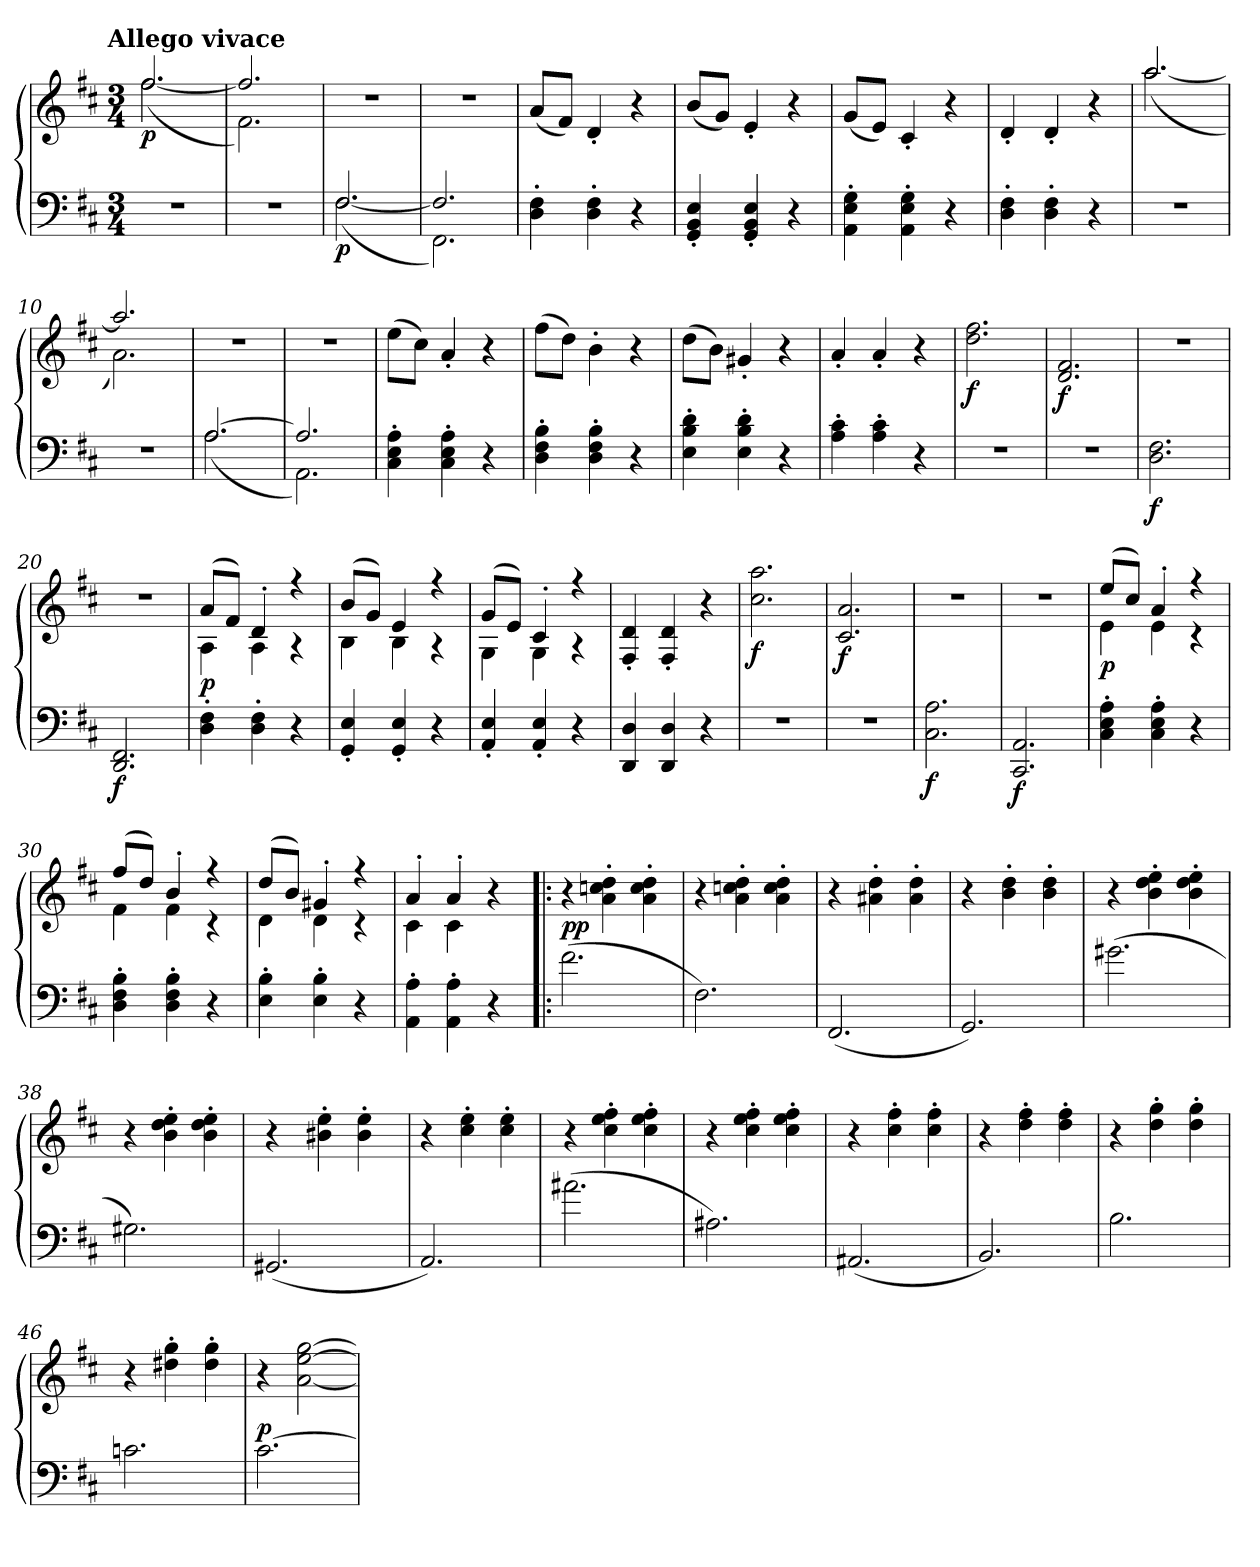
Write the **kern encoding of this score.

**kern	**kern	**dynam
*part1	*part1	*part1
*staff2	*staff1	*staff1/2
*clefF4	*clefG2	*
*k[f#c#]	*k[f#c#]	*
!!LO:TX:omd:t=Allego vivace
*M3/4	*M3/4	*
*MM288	*MM288	*
=1	=1	=1
*	*^	*
!	!	!	!LO:DY:b
2.r	2.ff#	([2.ff#	p
=2	=2	=2	=2
2.r	2.ff#]	2.f#)	.
=3	=3	=3	=3
*^	*	*	*
!	!	!	!	!LO:DY:b=2
*	*	*v	*v	*
2.F#	([2.F#	2.r	p
=4	=4	=4	=4
2.F#]	2.FF#)	2.r	.
*v	*v	*	*
=5	=5	=5
4D' 4F#'	(8aL	.
.	8f#J)	.
4D' 4F#'	4d'	.
4r	4r	.
=6	=6	=6
4GG' 4BB' 4E'	(8bL	.
.	8gJ)	.
4GG' 4BB' 4E'	4e'	.
4r	4r	.
=7	=7	=7
4AA' 4E' 4G'	(8gL	.
.	8eJ)	.
4AA' 4E' 4G'	4c#'	.
4r	4r	.
=8	=8	=8
4D' 4F#'	4d'	.
4D' 4F#'	4d'	.
4r	4r	.
=9	=9	=9
*	*^	*
2.r	2.aa	([2.aa	.
=10	=10	=10	=10
2.r	2.aa]	2.a)	.
*	*v	*v	*
=11	=11	=11
*^	*	*
[2.A	(2.A	2.r	.
=12	=12	=12	=12
2.A]	2.AA)	2.r	.
*v	*v	*	*
!!LO:LB:g=z
=13	=13	=13
4C#' 4E' 4A'	(8eeL	.
.	8cc#J)	.
4C#' 4E' 4A'	4a'	.
4r	4r	.
=14	=14	=14
4D' 4F#' 4B'	(8ff#L	.
.	8ddJ)	.
4D' 4F#' 4B'	4b'	.
4r	4r	.
=15	=15	=15
4E' 4B' 4d'	(8ddL	.
.	8bJ)	.
4E' 4B' 4d'	4g#X'	.
4r	4r	.
=16	=16	=16
4A' 4c#'	4a'	.
4A' 4c#'	4a'	.
4r	4r	.
=17	=17	=17
!	!	!LO:DY:b
2.r	2.dd 2.ff#	f
=18	=18	=18
!	!	!LO:DY:b
2.r	2.d 2.f#	f
=19	=19	=19
!	!	!LO:DY:b=2
2.D 2.F#	2.r	f
=20	=20	=20
!	!	!LO:DY:b=2
2.DD 2.FF#	2.r	f
=21	=21	=21
*	*^	*
4D' 4F#'	(8aL	4A	p
.	8f#J)	.	.
4D' 4F#'	4d'	4A	.
4r	4r	4r	.
=22	=22	=22	=22
4GG' 4E'	(8bL	4B	.
.	8gJ)	.	.
4GG' 4E'	4e	4B	.
4r	4r	4r	.
=23	=23	=23	=23
4AA' 4E'	(8gL	4G	.
.	8eJ)	.	.
4AA' 4E'	4c#'	4G	.
4r	4r	4r	.
*	*v	*v	*
!!LO:LB:g=z
=24	=24	=24
4DD/ 4D/	4d'</ 4F#'</	.
4DD/ 4D/	4d'</ 4F#'</	.
4r	4r	.
=25	=25	=25
!	!	!LO:DY:b
2.r	2.cc# 2.aa	f
=26	=26	=26
!	!	!LO:DY:b
2.r	2.c# 2.a	f
=27	=27	=27
!	!	!LO:DY:b=2
2.C# 2.A	2.r	f
=28	=28	=28
!	!	!LO:DY:b=2
2.CC# 2.AA	2.r	f
=29	=29	=29
*	*^	*
4C#' 4E' 4A'	(8eeL	4e	p
.	8cc#J)	.	.
4C#' 4E' 4A'	4a'	4e	.
4r	4r	4r	.
=30	=30	=30	=30
4D' 4F#' 4B'	(8ff#L	4f#	.
.	8ddJ)	.	.
4D' 4F#' 4B'	4b'	4f#	.
4r	4r	4r	.
=31	=31	=31	=31
4E' 4B'	(8ddL	4d	.
.	8bJ)	.	.
4E' 4B'	4g#X'	4d	.
4r	4r	4r	.
=32	=32	=32	=32
4AA' 4A'	4a'	4c#	.
4AA' 4A'	4a'	4c#	.
4r	4ryy	4r	.
*	*v	*v	*
=33!|:	=33!|:	=33!|:
(2.f#	4r	pp
.	4a' 4ccn' 4dd'	.
.	4a' 4cc' 4dd'	.
=34	=34	=34
2.F#)	4r	.
.	4a' 4ccn' 4dd'	.
.	4a' 4cc' 4dd'	.
=35	=35	=35
(2.FF#	4r	.
.	4a#X' 4dd'	.
.	4a#' 4dd'	.
!!LO:LB:g=z
=36	=36	=36
2.GG)	4r	.
.	4b' 4dd'	.
.	4b' 4dd'	.
=37	=37	=37
(2.g#X	4r	.
.	4b' 4dd' 4ee'	.
.	4b' 4dd' 4ee'	.
=38	=38	=38
2.G#X)	4r	.
.	4b' 4dd' 4ee'	.
.	4b' 4dd' 4ee'	.
=39	=39	=39
*	*^	*
(2.GG#X	4r	8ryy	.
.	.	2ryy	cresc.
.	4b#X' 4ee'	.	.
.	4b#' 4ee'	.	.
.	.	8ryy	.
*	*v	*v	*
=40	=40	=40
2.AA)	4r	.
.	4cc#' 4ee'	.
.	4cc#' 4ee'	.
=41	=41	=41
(2.a#X	4r	.
.	4cc#' 4ee' 4ff#'	.
.	4cc#' 4ee' 4ff#'	.
=42	=42	=42
2.A#X)	4r	.
.	4cc#' 4ee' 4ff#'	.
.	4cc#' 4ee' 4ff#'	.
=43	=43	=43
(2.AA#X	4r	.
.	4cc#' 4ff#'	.
.	4cc#' 4ff#'	.
=44	=44	=44
2.BB)	4r	.
.	4dd' 4ff#'	.
.	4dd' 4ff#'	.
=45	=45	=45
2.B	4r	.
.	4dd' 4gg'	.
.	4dd' 4gg'	.
=46	=46	=46
2.cn	4r	decresc.
.	4dd#X' 4gg'	.
.	4dd#' 4gg'	.
!!LO:LB:g=z
=47	=47	=47
[2.c#	4r	p
.	[2a [2ee [2gg	.
=	=	=
*-	*-	*-
